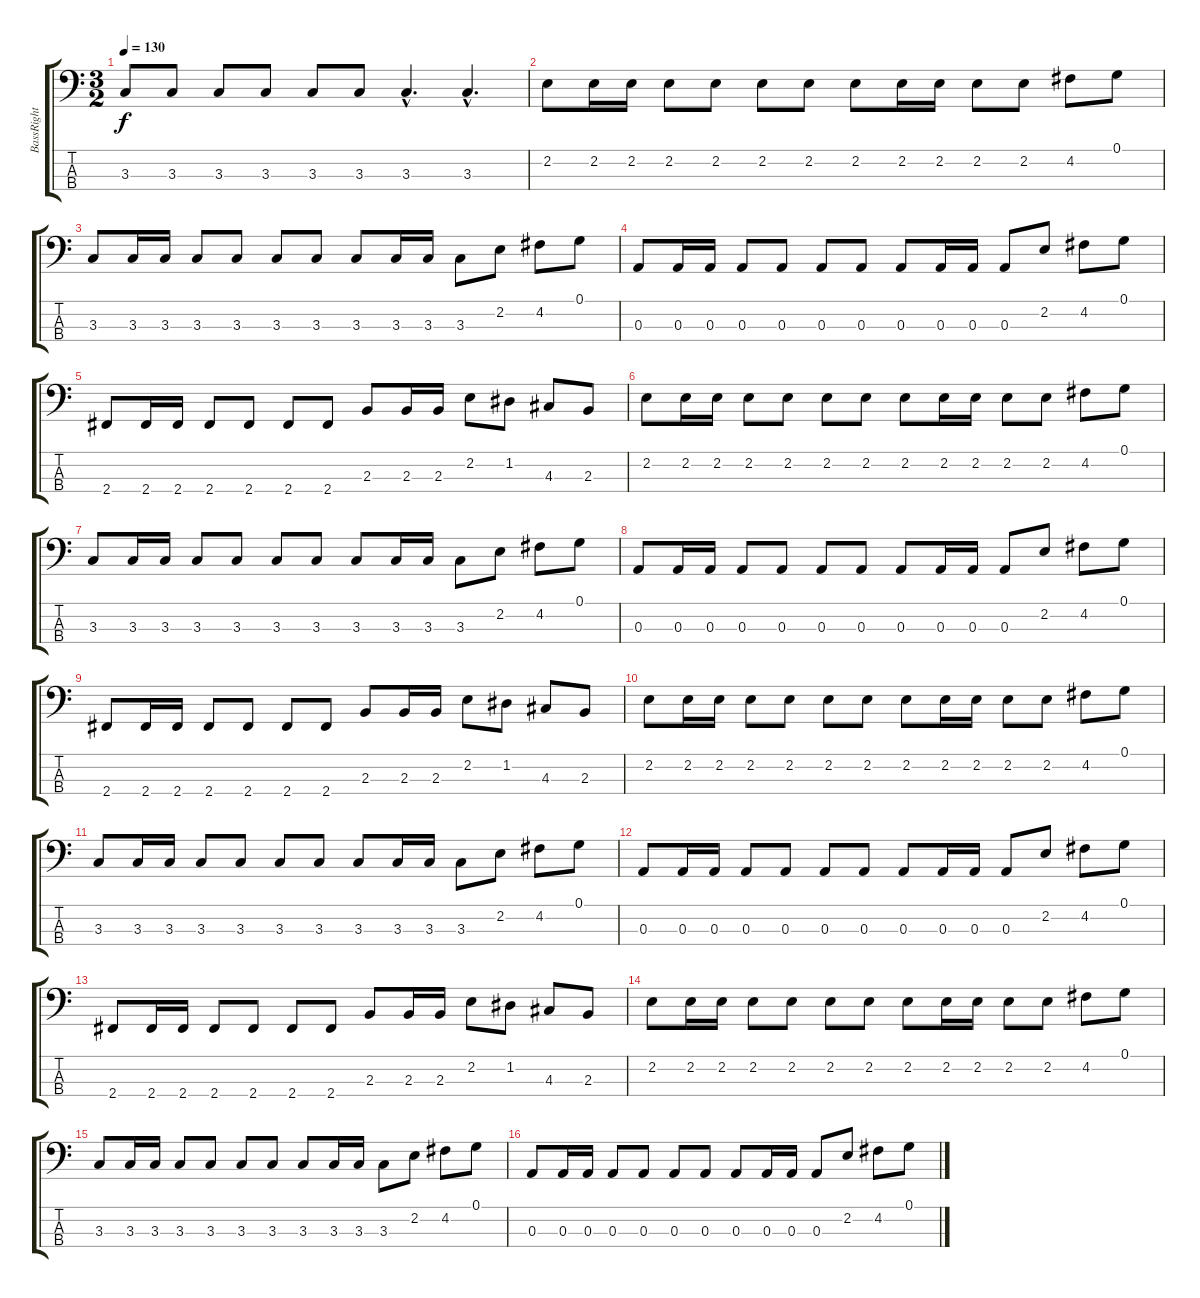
\track ("BassRight" "BassRight") {instrument electricbassfinger}
\staff {score tabs}
\tuning (G2 D2 A1 E1) {hide}
\ts (3 2)
\tempo 130
\clef f4
\ks c
3.3.8{dy f} 3.3.8 3.3.8 3.3.8 3.3.8 3.3.8 3.3{hac}.4{d} 3.3{hac}.4{d} |
2.2.8 2.2.16 2.2.16 2.2.8 2.2.8 2.2.8 2.2.8 2.2.8 2.2.16 2.2.16 2.2.8 2.2.8 4.2.8 0.1.8 |
3.3.8 3.3.16 3.3.16 3.3.8 3.3.8 3.3.8 3.3.8 3.3.8 3.3.16 3.3.16 3.3.8 2.2.8 4.2.8 0.1.8 |
0.3.8 0.3.16 0.3.16 0.3.8 0.3.8 0.3.8 0.3.8 0.3.8 0.3.16 0.3.16 0.3.8 2.2.8 4.2.8 0.1.8 |
2.4.8 2.4.16 2.4.16 2.4.8 2.4.8 2.4.8 2.4.8 2.3.8 2.3.16 2.3.16 2.2.8 1.2.8 4.3.8 2.3.8 |
2.2.8 2.2.16 2.2.16 2.2.8 2.2.8 2.2.8 2.2.8 2.2.8 2.2.16 2.2.16 2.2.8 2.2.8 4.2.8 0.1.8 |
3.3.8 3.3.16 3.3.16 3.3.8 3.3.8 3.3.8 3.3.8 3.3.8 3.3.16 3.3.16 3.3.8 2.2.8 4.2.8 0.1.8 |
0.3.8 0.3.16 0.3.16 0.3.8 0.3.8 0.3.8 0.3.8 0.3.8 0.3.16 0.3.16 0.3.8 2.2.8 4.2.8 0.1.8 |
2.4.8 2.4.16 2.4.16 2.4.8 2.4.8 2.4.8 2.4.8 2.3.8 2.3.16 2.3.16 2.2.8 1.2.8 4.3.8 2.3.8 |
2.2.8 2.2.16 2.2.16 2.2.8 2.2.8 2.2.8 2.2.8 2.2.8 2.2.16 2.2.16 2.2.8 2.2.8 4.2.8 0.1.8 |
3.3.8 3.3.16 3.3.16 3.3.8 3.3.8 3.3.8 3.3.8 3.3.8 3.3.16 3.3.16 3.3.8 2.2.8 4.2.8 0.1.8 |
0.3.8 0.3.16 0.3.16 0.3.8 0.3.8 0.3.8 0.3.8 0.3.8 0.3.16 0.3.16 0.3.8 2.2.8 4.2.8 0.1.8 |
2.4.8 2.4.16 2.4.16 2.4.8 2.4.8 2.4.8 2.4.8 2.3.8 2.3.16 2.3.16 2.2.8 1.2.8 4.3.8 2.3.8 |
2.2.8 2.2.16 2.2.16 2.2.8 2.2.8 2.2.8 2.2.8 2.2.8 2.2.16 2.2.16 2.2.8 2.2.8 4.2.8 0.1.8 |
3.3.8 3.3.16 3.3.16 3.3.8 3.3.8 3.3.8 3.3.8 3.3.8 3.3.16 3.3.16 3.3.8 2.2.8 4.2.8 0.1.8 |
0.3.8 0.3.16 0.3.16 0.3.8 0.3.8 0.3.8 0.3.8 0.3.8 0.3.16 0.3.16 0.3.8 2.2.8 4.2.8 0.1.8
